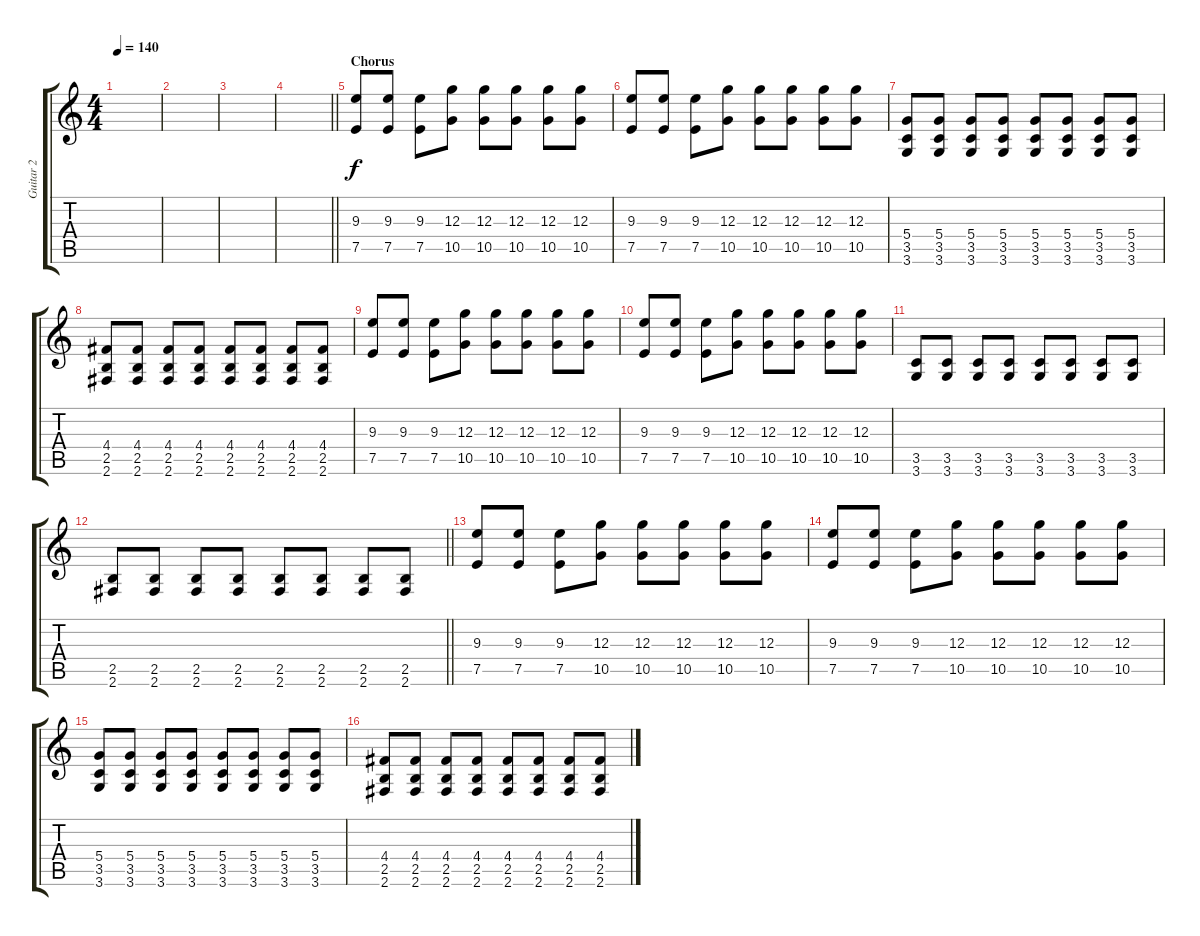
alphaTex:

\track ("Guitar 2" "Guitar 2") {instrument acousticguitarsteel}
\staff {score tabs}
\tuning (E4 B3 G3 D3 A2 E2) {hide}
\ts (4 4)
\tempo 140
\clef g2
\ks c
|
|
|
\barLineRight lightlight
|
\section ("" "Chorus")
(9.3 7.5).8 (9.3 7.5).8 (9.3 7.5).8 (12.3 10.5).8 (12.3 10.5).8 (12.3 10.5).8 (12.3 10.5).8 (12.3 10.5).8 |
(9.3 7.5).8 (9.3 7.5).8 (9.3 7.5).8 (12.3 10.5).8 (12.3 10.5).8 (12.3 10.5).8 (12.3 10.5).8 (12.3 10.5).8 |
(5.4 3.5 3.6).8 (5.4 3.5 3.6).8 (5.4 3.5 3.6).8 (5.4 3.5 3.6).8 (5.4 3.5 3.6).8 (5.4 3.5 3.6).8 (5.4 3.5 3.6).8 (5.4 3.5 3.6).8 |
(4.4 2.5 2.6).8 (4.4 2.5 2.6).8 (4.4 2.5 2.6).8 (4.4 2.5 2.6).8 (4.4 2.5 2.6).8 (4.4 2.5 2.6).8 (4.4 2.5 2.6).8 (4.4 2.5 2.6).8 |
(9.3 7.5).8 (9.3 7.5).8 (9.3 7.5).8 (12.3 10.5).8 (12.3 10.5).8 (12.3 10.5).8 (12.3 10.5).8 (12.3 10.5).8 |
(9.3 7.5).8 (9.3 7.5).8 (9.3 7.5).8 (12.3 10.5).8 (12.3 10.5).8 (12.3 10.5).8 (12.3 10.5).8 (12.3 10.5).8 |
(3.5 3.6).8 (3.5 3.6).8 (3.5 3.6).8 (3.5 3.6).8 (3.5 3.6).8 (3.5 3.6).8 (3.5 3.6).8 (3.5 3.6).8 |
\barLineRight lightlight
(2.5 2.6).8 (2.5 2.6).8 (2.5 2.6).8 (2.5 2.6).8 (2.5 2.6).8 (2.5 2.6).8 (2.5 2.6).8 (2.5 2.6).8 |
(9.3 7.5).8 (9.3 7.5).8 (9.3 7.5).8 (12.3 10.5).8 (12.3 10.5).8 (12.3 10.5).8 (12.3 10.5).8 (12.3 10.5).8 |
(9.3 7.5).8 (9.3 7.5).8 (9.3 7.5).8 (12.3 10.5).8 (12.3 10.5).8 (12.3 10.5).8 (12.3 10.5).8 (12.3 10.5).8 |
(5.4 3.5 3.6).8 (5.4 3.5 3.6).8 (5.4 3.5 3.6).8 (5.4 3.5 3.6).8 (5.4 3.5 3.6).8 (5.4 3.5 3.6).8 (5.4 3.5 3.6).8 (5.4 3.5 3.6).8 |
(4.4 2.5 2.6).8 (4.4 2.5 2.6).8 (4.4 2.5 2.6).8 (4.4 2.5 2.6).8 (4.4 2.5 2.6).8 (4.4 2.5 2.6).8 (4.4 2.5 2.6).8 (4.4 2.5 2.6).8
